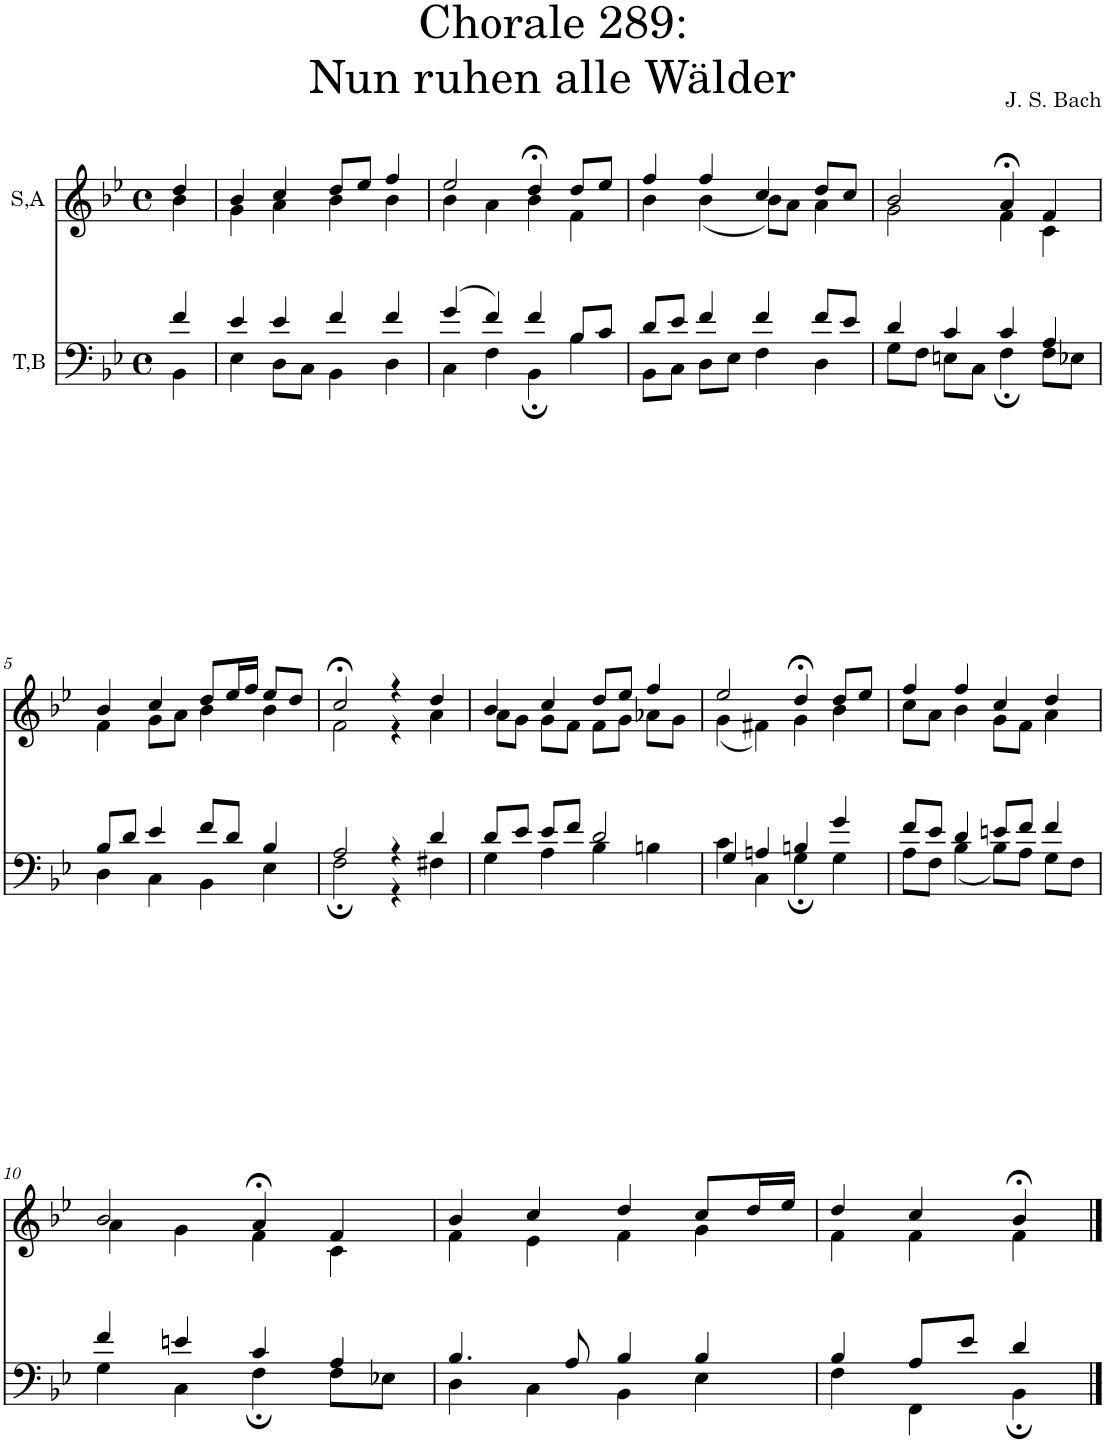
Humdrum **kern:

**kern	**kern
*part2	*part1
*staff2	*staff1
*I"T,B	*I"S,A
*clefF4	*clefG2
*k[b-e-]	*k[b-e-]
*M4/4	*M4/4
*met(c)	*met(c)
=	=
*^	*^
4f/	4BB-\	4dd/	4b-\
=1	=1	=1	=1
4e-/	4E-\	4b-/	4g\
4e-/	8D\L	4cc/	4a\
.	8C\J	.	.
4f/	4BB-\	8dd/L	4b-\
.	.	8ee-/J	.
4f/	4D\	4ff/	4b-\
=2	=2	=2	=2
(>4g/	4C\	2ee-/	4b-\
4f/)	4F\	.	4a\
4f/	4BB-;\	4dd;</	4b-\
8B-/L	4B-\	8dd/L	4f\
8c/J	.	8ee-/J	.
=3	=3	=3	=3
8d/L	8BB-\L	4ff/	4b-\
8e-/J	8C\J	.	.
4f/	8D\L	4ff/	(<4b-\
.	8E-\J	.	.
4f/	4F\	4cc/	8b-\L)
.	.	.	8a\J
8f/L	4D\	8dd/L	4a\
8e-/J	.	8cc/J	.
=4	=4	=4	=4
4d/	8G\L	2b-/	2g\
.	8F\J	.	.
4c/	8En\L	.	.
.	8C\J	.	.
4c/	4F;\	4a;</	4f\
4A/	8F\L	4f/	4c\
.	8E-X\J	.	.
!!LO:LB:g=z	!!
=5	=5	=5	=5
8B-/L	4D\	4b-/	4f\
8d/J	.	.	.
4e-/	4C\	4cc/	8g\L
.	.	.	8a\J
8f/L	4BB-\	8dd/L	4b-\
8d/J	.	16ee-/L	.
.	.	16ff/JJ	.
4B-/	4E-\	8ee-/L	4b-\
.	.	8dd/J	.
=6	=6	=6	=6
2A/	2F;\	2cc;</	2f\
4r	4r	4r	4r
4d/	4F#X\	4dd/	4a\
=7	=7	=7	=7
8d/L	4G\	4b-/	8a\L
8e-/J	.	.	8g\J
8e-/L	4A\	4cc/	8g\L
8f/J	.	.	8f\J
2d/	4B-\	8dd/L	8f\L
.	.	8ee-/J	8g\J
.	4Bn\	4ff/	8a-X\L
.	.	.	8g\J
=8	=8	=8	=8
4G/	4c\	2ee-/	(<4g\
4An/	4C\	.	4f#X\)
4Bn/	4G;\	4dd;</	4g\
4g/	4G\	8dd/L	4b-\
.	.	8ee-/J	.
=9	=9	=9	=9
8f/L	8A\L	4ff/	8cc\L
8e-/J	8F\J	.	8a\J
4d/	(<4B-\	4ff/	4b-\
8en/L	8B-\L)	4cc/	8g\L
8f/J	8A\J	.	8f\J
4f/	8G\L	4dd/	4a\
.	8F\J	.	.
!!LO:LB:g=z	!!
=10	=10	=10	=10
4f/	4G\	2b-/	4a\
4en/	4C\	.	4g\
4c/	4F;\	4a;</	4f\
4A/	8F\L	4f/	4c\
.	8E-X\J	.	.
=11	=11	=11	=11
4.B-/	4D\	4b-/	4f\
.	4C\	4cc/	4e-\
8A/	.	.	.
4B-/	4BB-\	4dd/	4f\
4B-/	4E-\	8cc/L	4g\
.	.	16dd/L	.
.	.	16ee-/JJ	.
=12	=12	=12	=12
4B-/	4F\	4dd/	4f\
8A/L	4FF\	4cc/	4f\
8e-/J	.	.	.
4d/	4BB-;\	4b-;</	4f\
*v	*v	*	*
*	*v	*v
==	==
*-	*-
